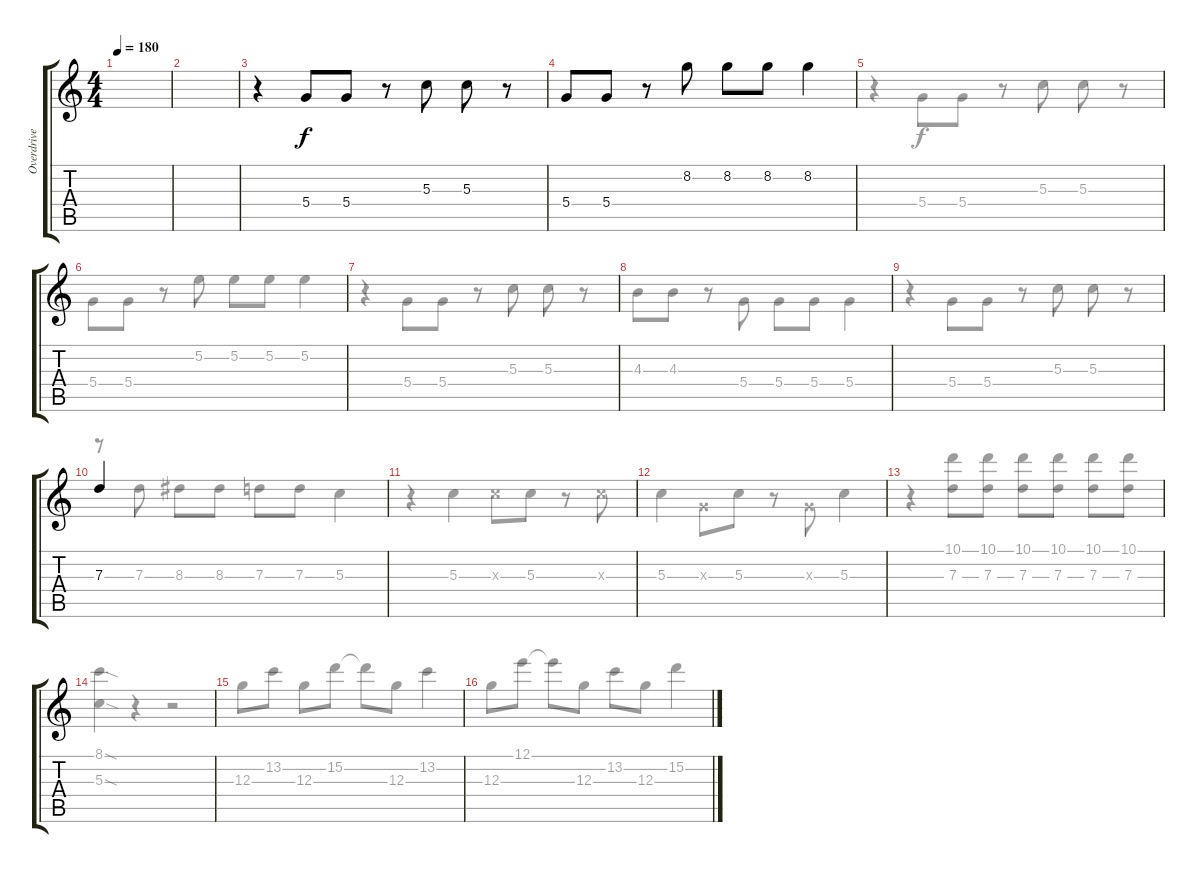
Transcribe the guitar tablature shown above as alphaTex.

\track ("Overdrive Guitar" "Overdrive ") {instrument distortionguitar}
\staff {score tabs}
\tuning (E4 B3 G3 D3 A2 E2) {hide}
\voice
\ts (4 4)
\tempo 180
\clef g2
\ks c
|
|
r.4 5.4.8 5.4.8 r.8 5.3.8 5.3.8 r.8 |
5.4.8 5.4.8 r.8 8.2.8 8.2.8 8.2.8 8.2.4 |
|
|
|
|
|
7.3.4 |
|
|
|
|
|
\voice
\clef g2
\ottava regular
\simile none
\ks c
|
|
|
|
r.4 5.4.8 5.4.8 r.8 5.3.8 5.3.8 r.8 |
5.4.8 5.4.8 r.8 5.2.8 5.2.8 5.2.8 5.2.4 |
r.4 5.4.8 5.4.8 r.8 5.3.8 5.3.8 r.8 |
4.3.8 4.3.8 r.8 5.4.8 5.4.8 5.4.8 5.4.4 |
r.4 5.4.8 5.4.8 r.8 5.3.8 5.3.8 r.8 |
r.8 7.3.8 8.3.8 8.3.8 7.3.8 7.3.8 5.3.4 |
r.4 5.3.4 5.3{x}.8 5.3.8 r.8 5.3{x}.8 |
5.3.4 0.3{x}.8 5.3.8 r.8 0.3{x}.8 5.3.4 |
r.4 (10.1 7.3).8 (10.1 7.3).8 (10.1 7.3).8 (10.1 7.3).8 (10.1 7.3).8 (10.1 7.3).8 |
(8.1{sod} 5.3{sod}).4 r.4 r.2 |
12.3.8 13.2.8 12.3.8 15.2.8 15.2{t}.8 12.3.8 13.2.4 |
12.3.8 12.1.8 12.1{t}.8 12.3.8 13.2.8 12.3.8 15.2.4
